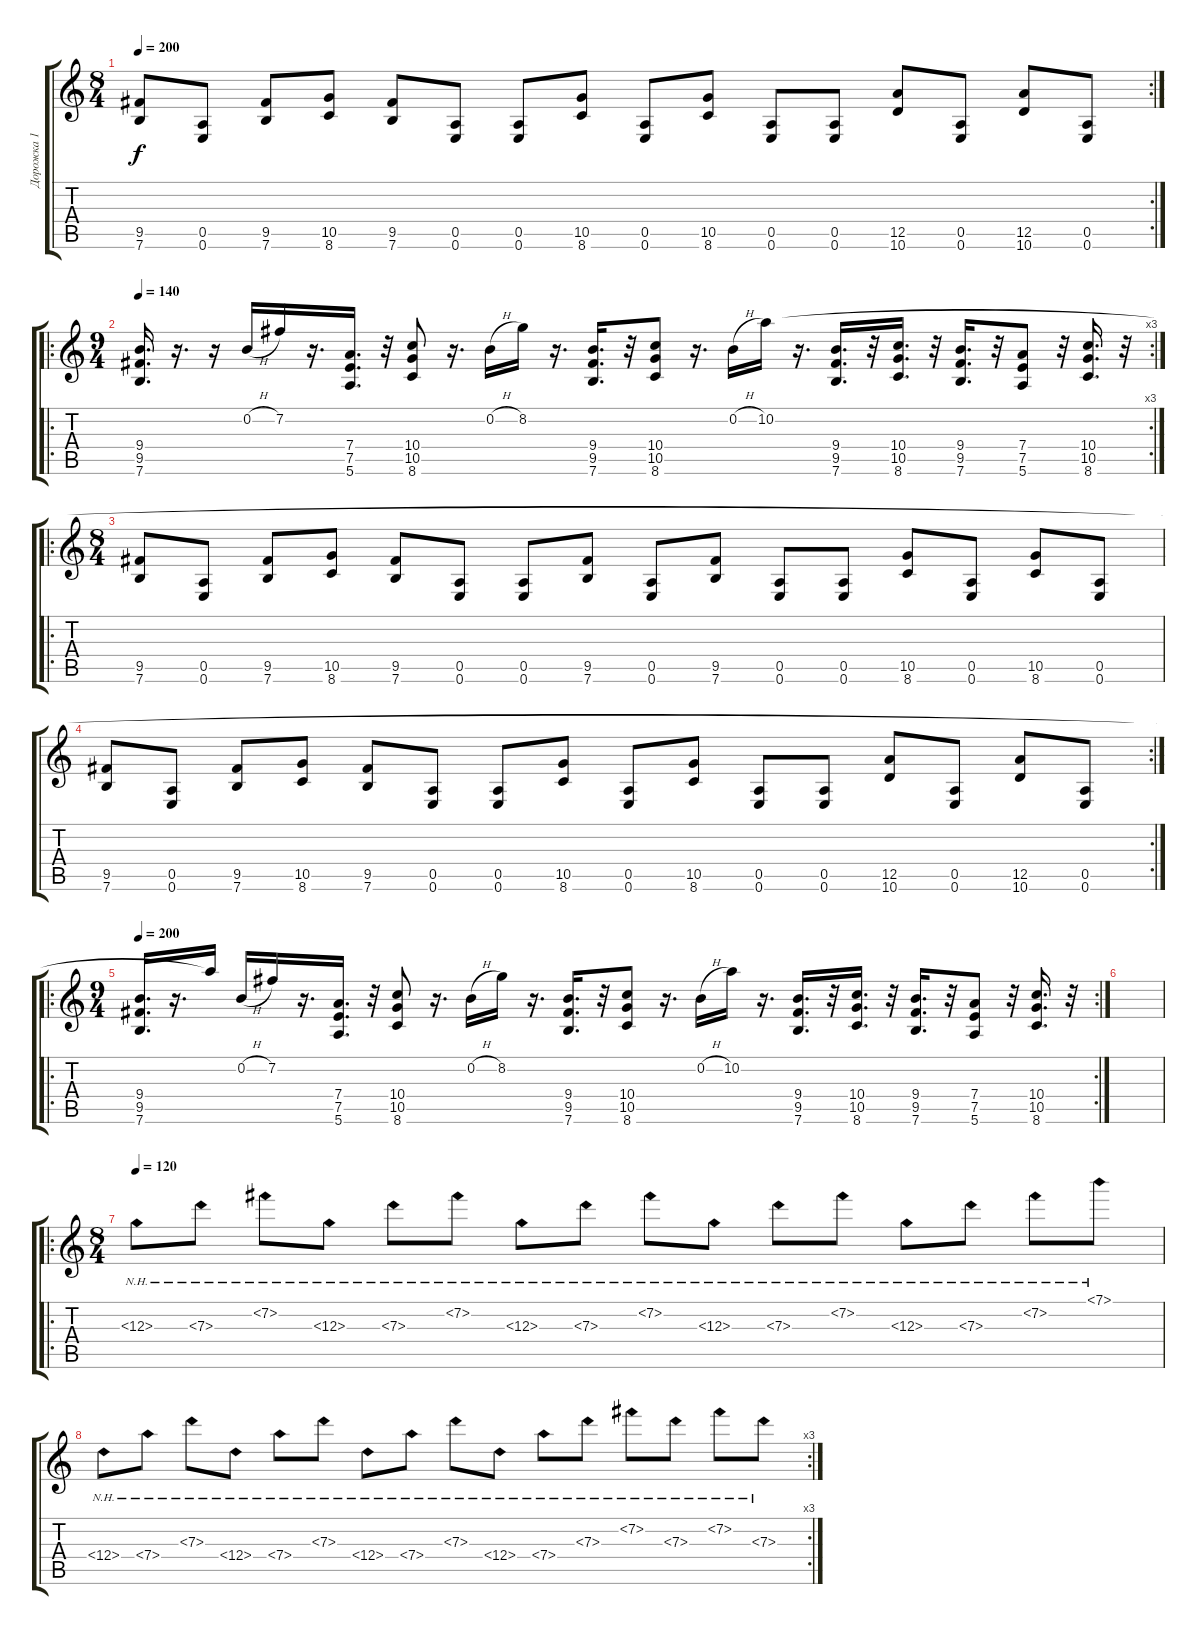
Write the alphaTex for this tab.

\track ("Дорожка 1" "Дорожка 1") {instrument distortionguitar}
\staff {score tabs}
\tuning (E4 B3 G3 D3 A2 E2) {hide}
\rc 2
\ts (8 4)
\tempo 200
\clef g2
\ks c
(9.5 7.6).8{dy f} (0.5 0.6).8 (9.5 7.6).8 (10.5 8.6).8 (9.5 7.6).8 (0.5 0.6).8 (0.5 0.6).8 (10.5 8.6).8 (0.5 0.6).8 (10.5 8.6).8 (0.5 0.6).8 (0.5 0.6).8 (12.5 10.6).8 (0.5 0.6).8 (12.5 10.6).8 (0.5 0.6).8 |
\ro
\rc 3
\ts (9 4)
\tempo 140
(9.4 9.5 7.6).16{d} r.16{d} r.16 0.2{h}.16 7.2.16 r.16{d} (7.4 7.5 5.6).16{d} r.32 (10.4 10.5 8.6).8 r.16{d} 0.2{h}.16 8.2.16 r.16{d} (9.4 9.5 7.6).16{d} r.32 (10.4 10.5 8.6).8 r.16{d} 0.2{h}.16 10.2.16 r.16{d} (9.4 9.5 7.6).16{d} r.32 (10.4 10.5 8.6).16{d} r.32 (9.4 9.5 7.6).16{d} r.32 (7.4 7.5 5.6).8 r.32 (10.4 10.5 8.6).16{d} r.32 |
\ro
\ts (8 4)
(9.5 7.6).8 (0.5 0.6).8 (9.5 7.6).8 (10.5 8.6).8 (9.5 7.6).8 (0.5 0.6).8 (0.5 0.6).8 (9.5 7.6).8 (0.5 0.6).8 (9.5 7.6).8 (0.5 0.6).8 (0.5 0.6).8 (10.5 8.6).8 (0.5 0.6).8 (10.5 8.6).8 (0.5 0.6).8 |
\rc 2
(9.5 7.6).8 (0.5 0.6).8 (9.5 7.6).8 (10.5 8.6).8 (9.5 7.6).8 (0.5 0.6).8 (0.5 0.6).8 (10.5 8.6).8 (0.5 0.6).8 (10.5 8.6).8 (0.5 0.6).8 (0.5 0.6).8 (12.5 10.6).8 (0.5 0.6).8 (12.5 10.6).8 (0.5 0.6).8 |
\ro
\rc 2
\ts (9 4)
\tempo 200
(9.4 9.5 7.6).16{d} r.16{d} 10.2{t}.16 0.2{h}.16 7.2.16 r.16{d} (7.4 7.5 5.6).16{d} r.32 (10.4 10.5 8.6).8 r.16{d} 0.2{h}.16 8.2.16 r.16{d} (9.4 9.5 7.6).16{d} r.32 (10.4 10.5 8.6).8 r.16{d} 0.2{h}.16 10.2.16 r.16{d} (9.4 9.5 7.6).16{d} r.32 (10.4 10.5 8.6).16{d} r.32 (9.4 9.5 7.6).16{d} r.32 (7.4 7.5 5.6).8 r.32 (10.4 10.5 8.6).16{d} r.32 |
|
\ro
\ts (8 4)
\tempo 120
12.3{nh}.8 7.3{nh}.8 7.2{nh}.8 12.3{nh}.8 7.3{nh}.8 7.2{nh}.8 12.3{nh}.8 7.3{nh}.8 7.2{nh}.8 12.3{nh}.8 7.3{nh}.8 7.2{nh}.8 12.3{nh}.8 7.3{nh}.8 7.2{nh}.8 7.1{nh}.8 |
\rc 3
12.4{nh}.8 7.4{nh}.8 7.3{nh}.8 12.4{nh}.8 7.4{nh}.8 7.3{nh}.8 12.4{nh}.8 7.4{nh}.8 7.3{nh}.8 12.4{nh}.8 7.4{nh}.8 7.3{nh}.8 7.2{nh}.8 7.3{nh}.8 7.2{nh}.8 7.3{nh}.8
